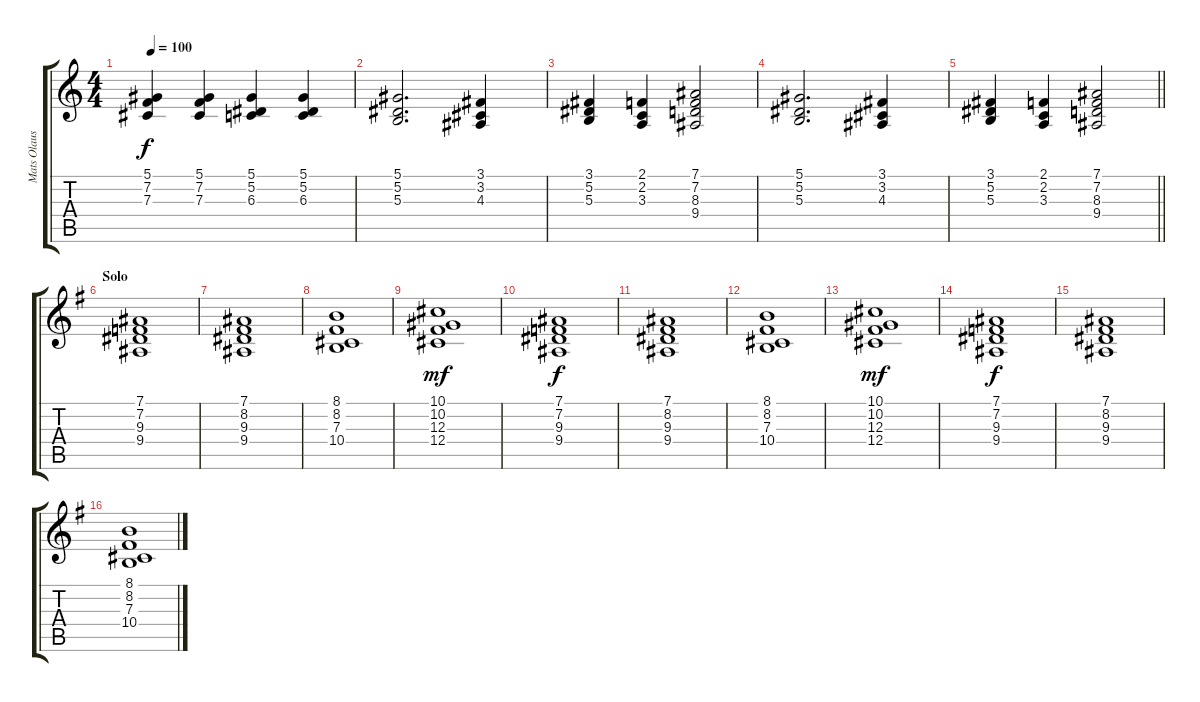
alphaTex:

\track ("Mats Olausson" "Mats Olaus") {instrument choiraahs}
\staff {score tabs}
\tuning (Eb4 Bb3 Gb3 Db3 Ab2 Eb2) {hide}
\ts (4 4)
\tempo 100
\clef g2
\ks c
(5.1 7.2 7.3).4{dy f} (5.1 7.2 7.3).4 (5.1 5.2 6.3).4 (5.1 5.2 6.3).4 |
(5.1 5.2 5.3).2{d} (3.1 3.2 4.3).4 |
(3.1 5.2 5.3).4 (2.1 2.2 3.3).4 (7.1 7.2 8.3 9.4).2 |
(5.1 5.2 5.3).2{d} (3.1 3.2 4.3).4 |
\barLineRight lightlight
(3.1 5.2 5.3).4 (2.1 2.2 3.3).4 (7.1 7.2 8.3 9.4).2 |
\section ("" "Solo")
\ks eminor
(7.1 7.2 9.3 9.4).1 |
(7.1 8.2 9.3 9.4).1 |
(8.1 8.2 7.3 10.4).1 |
(10.1 10.2 12.3 12.4).1{dy mf} |
(7.1 7.2 9.3 9.4).1{dy f} |
(7.1 8.2 9.3 9.4).1 |
(8.1 8.2 7.3 10.4).1 |
(10.1 10.2 12.3 12.4).1{dy mf} |
(7.1 7.2 9.3 9.4).1{dy f} |
(7.1 8.2 9.3 9.4).1 |
(8.1 8.2 7.3 10.4).1
